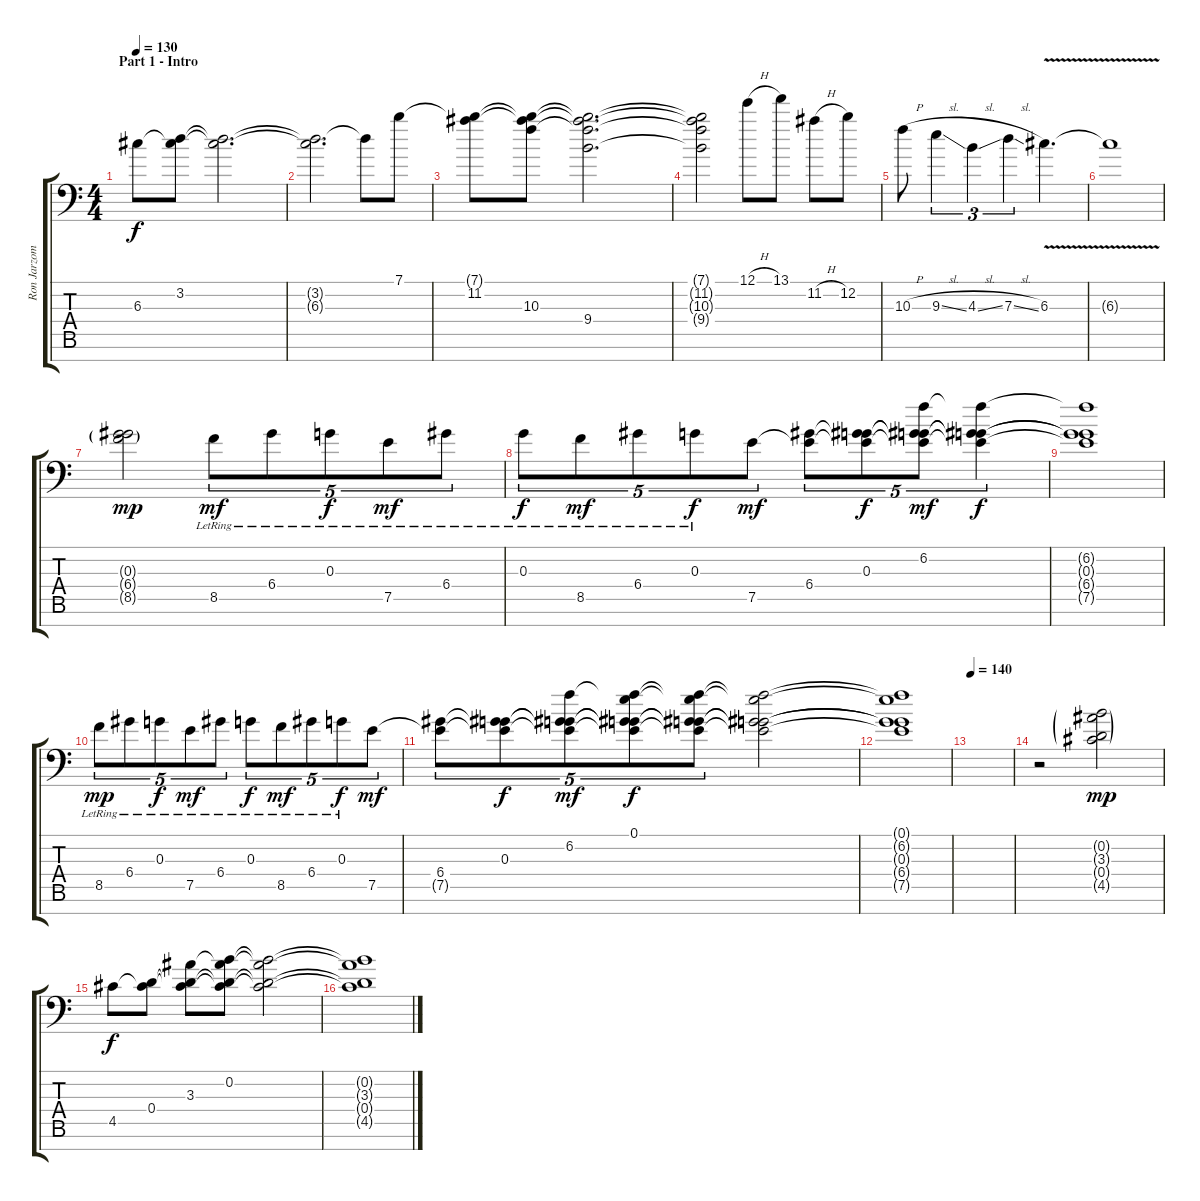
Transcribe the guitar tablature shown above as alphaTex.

\track ("Ron Jarzombek - Lead 1" "Ron Jarzom") {instrument electricguitarjazz}
\staff {score tabs}
\tuning (E4 B3 G3 D3 A2 E2 A1) {hide}
\ts (4 4)
\section ("" "Part 1 - Intro")
\tempo 130
\clef f4
\ks c
6.3.8{dy f instrument electricguitarjazz} (3.2 6.3{t}).8 (3.2{t} 6.3{t}).2{d} |
(3.2{t} 6.3{t}).2{d} 3.2{t}.8 7.1.8 |
(7.1{t} 11.2).8 (7.1{t} 11.2{t} 10.3).8 (7.1{t} 11.2{t} 10.3{t} 9.4).2{d} |
(7.1{t} 11.2{t} 10.3{t} 9.4{t}).2 12.1{h}.8{volume 10 instrument distortionguitar} 13.1.8 11.2{h}.8 12.2.8 |
10.3{h}.8 9.3{sl}.4{tu (3 2)} 4.3{sl}.4{tu (3 2)} 7.3{sl}.4{tu (3 2)} 6.3{v}.4{d} |
6.3{t}.1{volume 0} |
(0.3{g} 6.4{g} 8.5{g}).2{dy mp volume 13 instrument electricguitarjazz} 8.5{lr}.8{tu (5 4) dy mf} 6.4{lr}.8{tu (5 4)} 0.3{lr}.8{tu (5 4) dy f} 7.5{lr}.8{tu (5 4) dy mf} 6.4{lr}.8{tu (5 4)} |
0.3{lr}.8{tu (5 4) dy f} 8.5{lr}.8{tu (5 4) dy mf} 6.4{lr}.8{tu (5 4)} 0.3{lr}.8{tu (5 4) dy f} 7.5.8{tu (5 4) dy mf} (6.4 7.5{t}).8{tu (5 4)} (0.3 6.4{t} 7.5{t}).8{tu (5 4) dy f} (6.2 0.3{t} 6.4{t} 7.5{t}).8{tu (5 4) dy mf} (6.2{t} 0.3{t} 6.4{t} 7.5{t}).4{tu (5 4) dy f} |
(6.2{t} 0.3{t} 6.4{t} 7.5{t}).1 |
8.5{lr}.8{tu (5 4) dy mp} 6.4{lr}.8{tu (5 4)} 0.3{lr}.8{tu (5 4) dy f} 7.5{lr}.8{tu (5 4) dy mf} 6.4{lr}.8{tu (5 4)} 0.3{lr}.8{tu (5 4) dy f} 8.5{lr}.8{tu (5 4) dy mf} 6.4{lr}.8{tu (5 4)} 0.3{lr}.8{tu (5 4) dy f} 7.5.8{tu (5 4) dy mf} |
(6.4 7.5{t}).8{tu (5 4)} (0.3 6.4{t} 7.5{t}).8{tu (5 4) dy f} (6.2 0.3{t} 6.4{t} 7.5{t}).8{tu (5 4) dy mf} (0.1 6.2{t} 0.3{t} 6.4{t} 7.5{t}).8{tu (5 4) dy f} (0.1{t} 6.2{t} 0.3{t} 6.4{t} 7.5{t}).8{tu (5 4)} (0.1{t} 6.2{t} 0.3{t} 6.4{t} 7.5{t}).2 |
(0.1{t} 6.2{t} 0.3{t} 6.4{t} 7.5{t}).1 |
\tempo 140
|
r.2 (0.2{g} 3.3{g} 0.4{g} 4.5{g}).2{dy mp volume 13} |
4.5.8{dy f} (0.4 4.5{t}).8 (3.3 0.4{t} 4.5{t}).8 (0.2 3.3{t} 0.4{t} 4.5{t}).8 (0.2{t} 3.3{t} 0.4{t} 4.5{t}).2 |
(0.2{t} 3.3{t} 0.4{t} 4.5{t}).1
